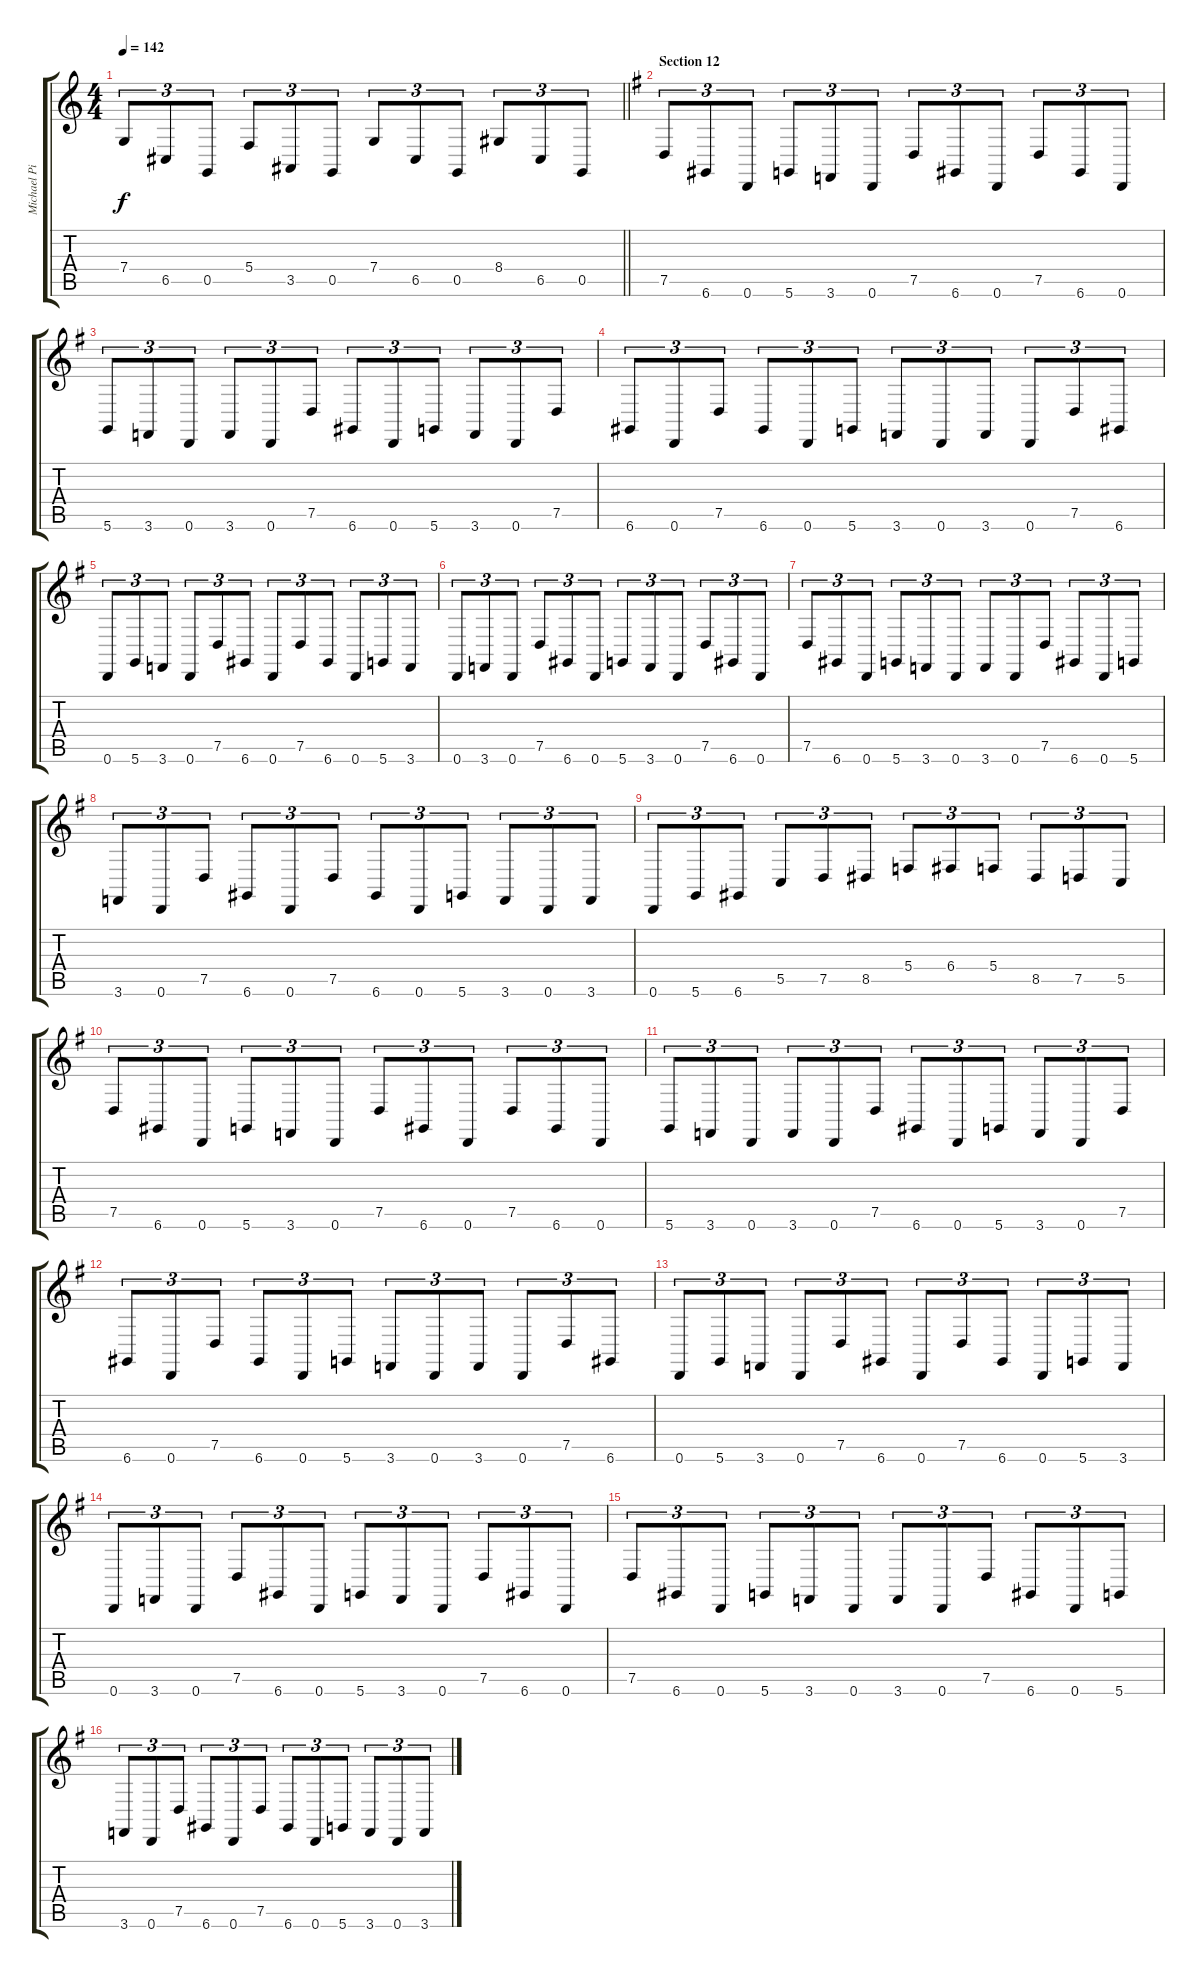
\track ("Michael Pinella (keyboard)" "Michael Pi") {instrument lead2sawtooth}
\staff {score tabs}
\tuning (D4 A3 F3 C3 G2 D2) {hide}
\ts (4 4)
\tempo 142
\clef g2
\barLineRight lightlight
\ks aminor
7.4.8{tu (3 2) dy f} 6.5.8{tu (3 2)} 0.5.8{tu (3 2)} 5.4.8{tu (3 2)} 3.5.8{tu (3 2)} 0.5.8{tu (3 2)} 7.4.8{tu (3 2)} 6.5.8{tu (3 2)} 0.5.8{tu (3 2)} 8.4.8{tu (3 2)} 6.5.8{tu (3 2)} 0.5.8{tu (3 2)} |
\section ("" "Section 12")
\ks eminor
7.5.8{tu (3 2)} 6.6.8{tu (3 2)} 0.6.8{tu (3 2)} 5.6.8{tu (3 2)} 3.6.8{tu (3 2)} 0.6.8{tu (3 2)} 7.5.8{tu (3 2)} 6.6.8{tu (3 2)} 0.6.8{tu (3 2)} 7.5.8{tu (3 2)} 6.6.8{tu (3 2)} 0.6.8{tu (3 2)} |
5.6.8{tu (3 2)} 3.6.8{tu (3 2)} 0.6.8{tu (3 2)} 3.6.8{tu (3 2)} 0.6.8{tu (3 2)} 7.5.8{tu (3 2)} 6.6.8{tu (3 2)} 0.6.8{tu (3 2)} 5.6.8{tu (3 2)} 3.6.8{tu (3 2)} 0.6.8{tu (3 2)} 7.5.8{tu (3 2)} |
6.6.8{tu (3 2)} 0.6.8{tu (3 2)} 7.5.8{tu (3 2)} 6.6.8{tu (3 2)} 0.6.8{tu (3 2)} 5.6.8{tu (3 2)} 3.6.8{tu (3 2)} 0.6.8{tu (3 2)} 3.6.8{tu (3 2)} 0.6.8{tu (3 2)} 7.5.8{tu (3 2)} 6.6.8{tu (3 2)} |
0.6.8{tu (3 2)} 5.6.8{tu (3 2)} 3.6.8{tu (3 2)} 0.6.8{tu (3 2)} 7.5.8{tu (3 2)} 6.6.8{tu (3 2)} 0.6.8{tu (3 2)} 7.5.8{tu (3 2)} 6.6.8{tu (3 2)} 0.6.8{tu (3 2)} 5.6.8{tu (3 2)} 3.6.8{tu (3 2)} |
0.6.8{tu (3 2)} 3.6.8{tu (3 2)} 0.6.8{tu (3 2)} 7.5.8{tu (3 2)} 6.6.8{tu (3 2)} 0.6.8{tu (3 2)} 5.6.8{tu (3 2)} 3.6.8{tu (3 2)} 0.6.8{tu (3 2)} 7.5.8{tu (3 2)} 6.6.8{tu (3 2)} 0.6.8{tu (3 2)} |
7.5.8{tu (3 2)} 6.6.8{tu (3 2)} 0.6.8{tu (3 2)} 5.6.8{tu (3 2)} 3.6.8{tu (3 2)} 0.6.8{tu (3 2)} 3.6.8{tu (3 2)} 0.6.8{tu (3 2)} 7.5.8{tu (3 2)} 6.6.8{tu (3 2)} 0.6.8{tu (3 2)} 5.6.8{tu (3 2)} |
3.6.8{tu (3 2)} 0.6.8{tu (3 2)} 7.5.8{tu (3 2)} 6.6.8{tu (3 2)} 0.6.8{tu (3 2)} 7.5.8{tu (3 2)} 6.6.8{tu (3 2)} 0.6.8{tu (3 2)} 5.6.8{tu (3 2)} 3.6.8{tu (3 2)} 0.6.8{tu (3 2)} 3.6.8{tu (3 2)} |
0.6.8{tu (3 2)} 5.6.8{tu (3 2)} 6.6.8{tu (3 2)} 5.5.8{tu (3 2)} 7.5.8{tu (3 2)} 8.5.8{tu (3 2)} 5.4.8{tu (3 2)} 6.4.8{tu (3 2)} 5.4.8{tu (3 2)} 8.5.8{tu (3 2)} 7.5.8{tu (3 2)} 5.5.8{tu (3 2)} |
7.5.8{tu (3 2)} 6.6.8{tu (3 2)} 0.6.8{tu (3 2)} 5.6.8{tu (3 2)} 3.6.8{tu (3 2)} 0.6.8{tu (3 2)} 7.5.8{tu (3 2)} 6.6.8{tu (3 2)} 0.6.8{tu (3 2)} 7.5.8{tu (3 2)} 6.6.8{tu (3 2)} 0.6.8{tu (3 2)} |
5.6.8{tu (3 2)} 3.6.8{tu (3 2)} 0.6.8{tu (3 2)} 3.6.8{tu (3 2)} 0.6.8{tu (3 2)} 7.5.8{tu (3 2)} 6.6.8{tu (3 2)} 0.6.8{tu (3 2)} 5.6.8{tu (3 2)} 3.6.8{tu (3 2)} 0.6.8{tu (3 2)} 7.5.8{tu (3 2)} |
6.6.8{tu (3 2)} 0.6.8{tu (3 2)} 7.5.8{tu (3 2)} 6.6.8{tu (3 2)} 0.6.8{tu (3 2)} 5.6.8{tu (3 2)} 3.6.8{tu (3 2)} 0.6.8{tu (3 2)} 3.6.8{tu (3 2)} 0.6.8{tu (3 2)} 7.5.8{tu (3 2)} 6.6.8{tu (3 2)} |
0.6.8{tu (3 2)} 5.6.8{tu (3 2)} 3.6.8{tu (3 2)} 0.6.8{tu (3 2)} 7.5.8{tu (3 2)} 6.6.8{tu (3 2)} 0.6.8{tu (3 2)} 7.5.8{tu (3 2)} 6.6.8{tu (3 2)} 0.6.8{tu (3 2)} 5.6.8{tu (3 2)} 3.6.8{tu (3 2)} |
0.6.8{tu (3 2)} 3.6.8{tu (3 2)} 0.6.8{tu (3 2)} 7.5.8{tu (3 2)} 6.6.8{tu (3 2)} 0.6.8{tu (3 2)} 5.6.8{tu (3 2)} 3.6.8{tu (3 2)} 0.6.8{tu (3 2)} 7.5.8{tu (3 2)} 6.6.8{tu (3 2)} 0.6.8{tu (3 2)} |
7.5.8{tu (3 2)} 6.6.8{tu (3 2)} 0.6.8{tu (3 2)} 5.6.8{tu (3 2)} 3.6.8{tu (3 2)} 0.6.8{tu (3 2)} 3.6.8{tu (3 2)} 0.6.8{tu (3 2)} 7.5.8{tu (3 2)} 6.6.8{tu (3 2)} 0.6.8{tu (3 2)} 5.6.8{tu (3 2)} |
3.6.8{tu (3 2)} 0.6.8{tu (3 2)} 7.5.8{tu (3 2)} 6.6.8{tu (3 2)} 0.6.8{tu (3 2)} 7.5.8{tu (3 2)} 6.6.8{tu (3 2)} 0.6.8{tu (3 2)} 5.6.8{tu (3 2)} 3.6.8{tu (3 2)} 0.6.8{tu (3 2)} 3.6.8{tu (3 2)}
